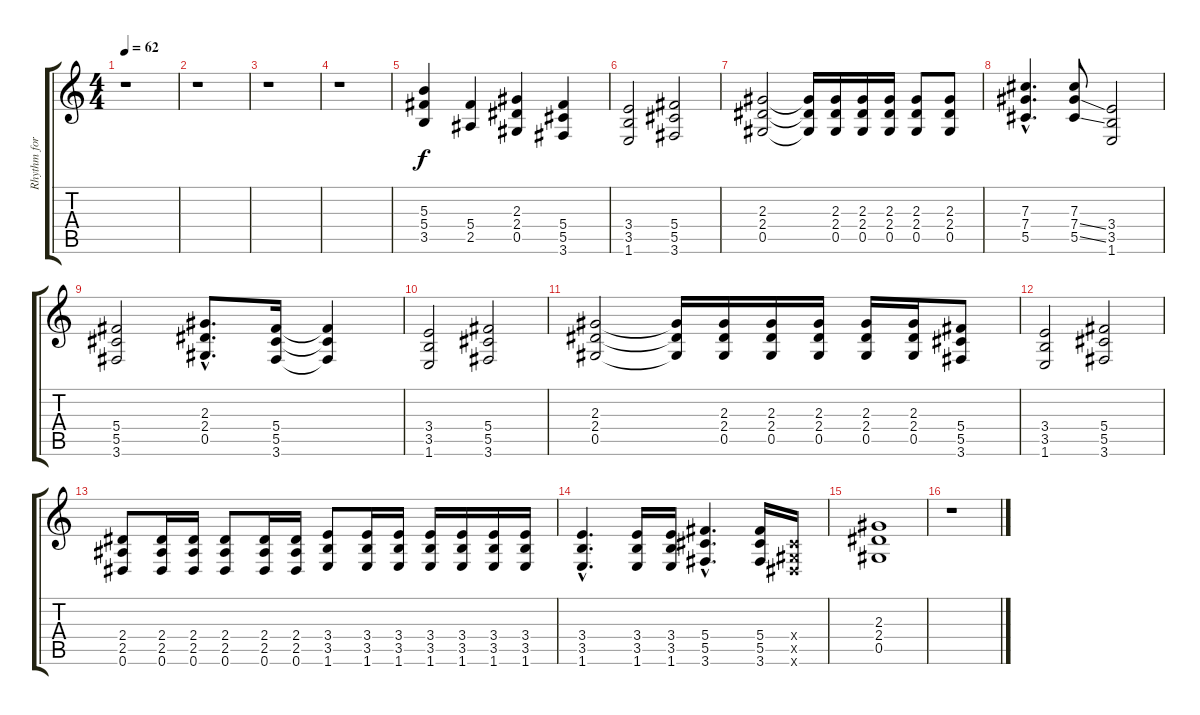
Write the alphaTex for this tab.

\track ("Rhythm for Solo" "Rhythm for") {instrument distortionguitar}
\staff {score tabs}
\tuning (Eb4 Bb3 Gb3 Db3 Ab2 Eb2) {hide}
\ts (4 4)
\tempo 62
\clef g2
\ks c
r.1{dy f} |
r.1 |
r.1 |
r.1 |
(5.3 5.4 3.5).4 (5.4 2.5).4 (2.3 2.4 0.5).4 (5.4 5.5 3.6).4 |
(3.4 3.5 1.6).2 (5.4 5.5 3.6).2 |
(2.3 2.4 0.5).2 (2.3{t} 2.4{t} 0.5{t}).16 (2.3 2.4 0.5).16 (2.3 2.4 0.5).16 (2.3 2.4 0.5).16 (2.3 2.4 0.5).8 (2.3 2.4 0.5).8 |
(7.3{hac} 7.4{hac} 5.5{hac}).4{d} (7.3 7.4{ss} 5.5{ss}).8 (3.4 3.5 1.6).2 |
(5.4 5.5 3.6).2 (2.3{hac} 2.4{hac} 0.5{hac}).8{d} (5.4 5.5 3.6).16 (5.4{t} 5.5{t} 3.6{t}).4 |
(3.4 3.5 1.6).2 (5.4 5.5 3.6).2 |
(2.3 2.4 0.5).2 (2.3{t} 2.4{t} 0.5{t}).16 (2.3 2.4 0.5).16 (2.3 2.4 0.5).16 (2.3 2.4 0.5).16 (2.3 2.4 0.5).16 (2.3 2.4 0.5).16 (5.4 5.5 3.6).8 |
(3.4 3.5 1.6).2 (5.4 5.5 3.6).2 |
(2.4 2.5 0.6).8 (2.4 2.5 0.6).16 (2.4 2.5 0.6).16 (2.4 2.5 0.6).8 (2.4 2.5 0.6).16 (2.4 2.5 0.6).16 (3.4 3.5 1.6).8 (3.4 3.5 1.6).16 (3.4 3.5 1.6).16 (3.4 3.5 1.6).16 (3.4 3.5 1.6).16 (3.4 3.5 1.6).16 (3.4 3.5 1.6).16 |
(3.4{hac} 3.5{hac} 1.6{hac}).4{d} (3.4 3.5 1.6).16 (3.4 3.5 1.6).16 (5.4{hac} 5.5{hac} 3.6{hac}).4{d} (5.4 5.5 3.6).16 (0.4{x} 0.5{x} 0.6{x}).16 |
(2.3 2.4 0.5).1 |
r.1
